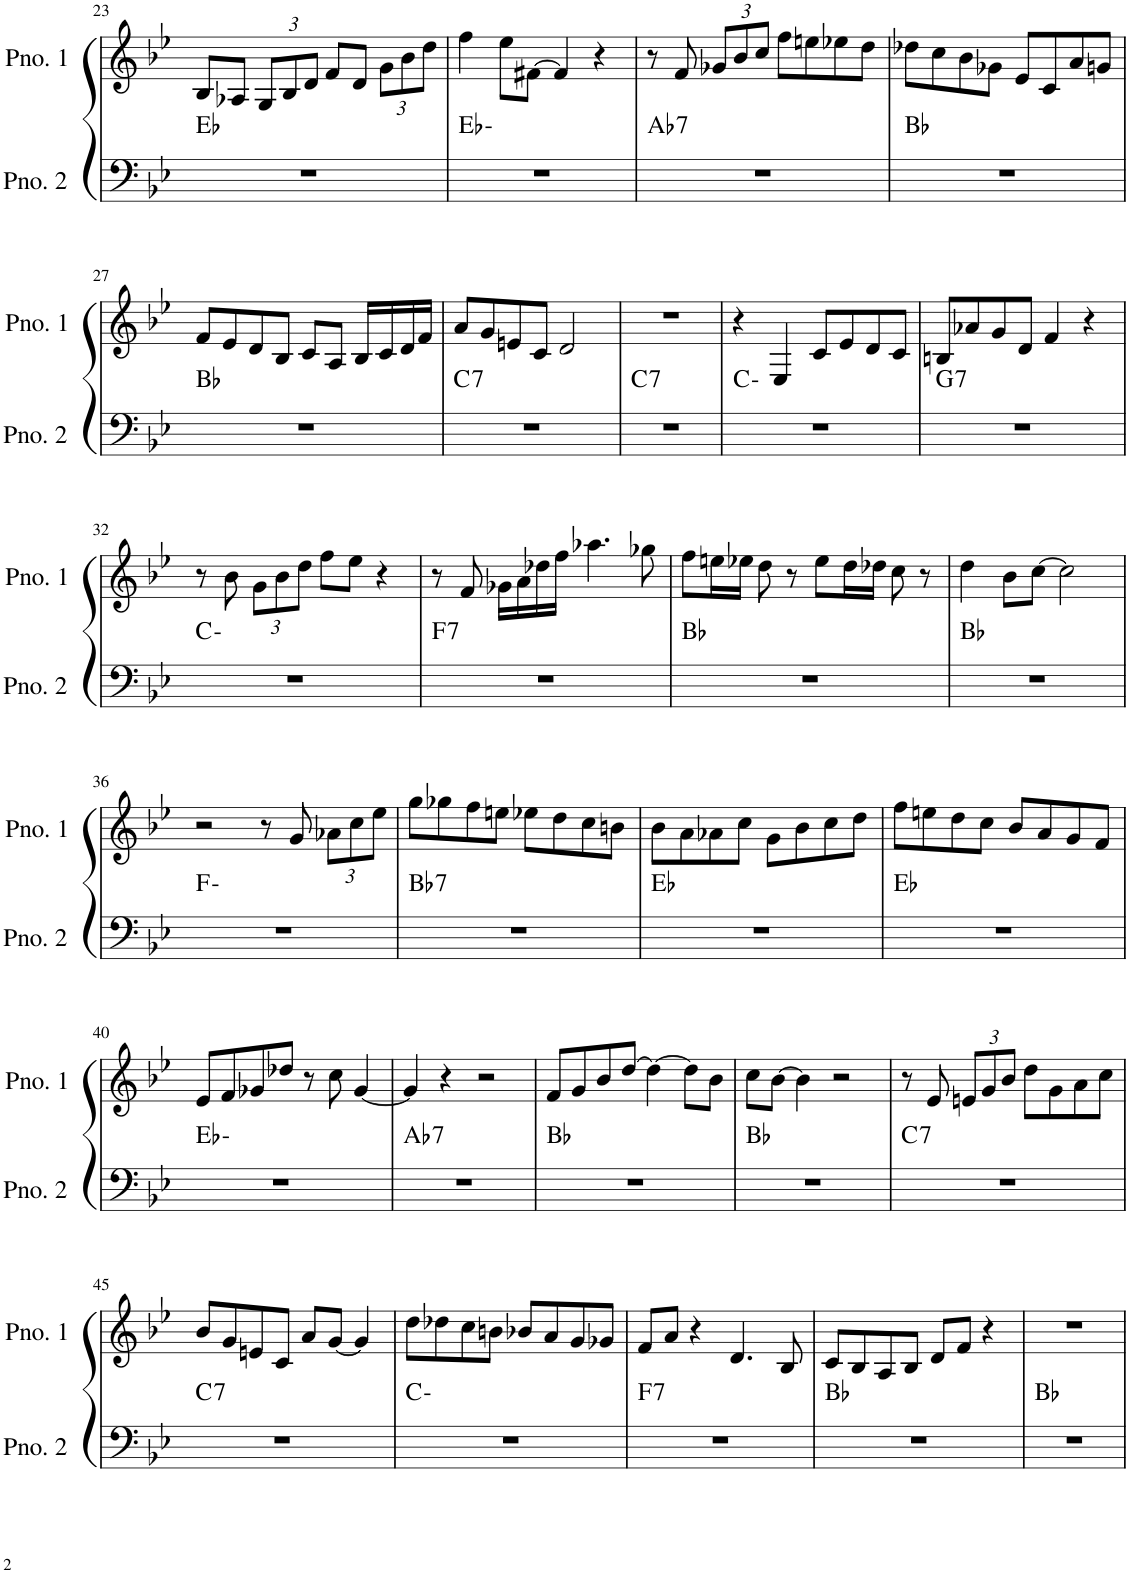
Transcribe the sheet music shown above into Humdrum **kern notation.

**kern	**harte	**kern
*part2	*part2	*part1
*staff2	*	*staff1
*I"ピアノ 2	*	*I"ピアノ 1
!!LO:PB:g=z
*clefF4	*	*clefG2
*k[b-e-]	*	*k[b-e-]
*M4/4	*	*M4/4
=23	=23	=23
1r	Eb:maj	8B-/L
.	.	8A-X/J
*	*	*Xbrackettup
.	.	12G/L
.	.	12B-/
.	.	12d/J
.	.	8f/L
.	.	8d/J
.	.	12g\L
.	.	12b-\
.	.	12dd\J
=24	=24	=24
1r	Eb:min	4ff\
.	.	8ee-\L
.	.	[8f#X\J
.	.	4f#/]
.	.	4r
=25	=25	=25
!	!LO:H:kt=7	!
1r	Ab:7	8r
.	.	8f/
.	.	12g-X/L
.	.	12b-/
.	.	12cc/J
.	.	8ff\L
.	.	8een\
.	.	8ee-X\
.	.	8dd\J
=26	=26	=26
1r	Bb:maj	8dd-X\L
.	.	8cc\
.	.	8b-\
.	.	8g-X\J
.	.	8e-/L
.	.	8c/
.	.	8a/
.	.	8gn/J
!!LO:LB:g=z
=27	=27	=27
1r	Bb:maj	8f/L
.	.	8e-/
.	.	8d/
.	.	8B-/J
.	.	8c/L
.	.	8A/J
.	.	16B-/LL
.	.	16c/
.	.	16d/
.	.	16f/JJ
=28	=28	=28
!	!LO:H:kt=7	!
1r	C:7	8a/L
.	.	8g/
.	.	8en/
.	.	8c/J
.	.	2d/
=29	=29	=29
!	!LO:H:kt=7	!
1r	C:7	1r
=30	=30	=30
1r	C:min	4r
.	.	4E-/
.	.	8c/L
.	.	8e-/
.	.	8d/
.	.	8c/J
=31	=31	=31
!	!LO:H:kt=7	!
1r	G:7	8Bn/L
.	.	8a-X/
.	.	8g/
.	.	8d/J
.	.	4f/
.	.	4r
!!LO:LB:g=z
=32	=32	=32
1r	C:min	8r
.	.	8b-\
.	.	12g\L
.	.	12b-\
.	.	12dd\J
.	.	8ff\L
.	.	8ee-\J
.	.	4r
=33	=33	=33
!	!LO:H:kt=7	!
1r	F:7	8r
.	.	8f/
.	.	16g-X\LL
.	.	16a\
.	.	16dd-X\
.	.	16ff\JJ
.	.	4.aa-X\
.	.	8gg-X\
=34	=34	=34
1r	Bb:maj	8ff\L
.	.	16een\L
.	.	16ee-X\JJ
.	.	8dd\
.	.	8r
.	.	8ee-\L
.	.	16dd\L
.	.	16dd-X\JJ
.	.	8cc\
.	.	8r
=35	=35	=35
1r	Bb:maj	4dd\
.	.	8b-\L
.	.	[8cc\J
.	.	2cc\]
!!LO:LB:g=z
=36	=36	=36
1r	F:min	2r
.	.	8r
.	.	8g/
.	.	12a-X\L
.	.	12cc\
.	.	12ee-\J
=37	=37	=37
!	!LO:H:kt=7	!
1r	Bb:7	8gg\L
.	.	8gg-X\
.	.	8ff\
.	.	8een\J
.	.	8ee-X\L
.	.	8dd\
.	.	8cc\
.	.	8bn\J
=38	=38	=38
1r	Eb:maj	8b-\L
.	.	8a\
.	.	8a-X\
.	.	8cc\J
.	.	8g\L
.	.	8b-\
.	.	8cc\
.	.	8dd\J
=39	=39	=39
1r	Eb:maj	8ff\L
.	.	8een\
.	.	8dd\
.	.	8cc\J
.	.	8b-/L
.	.	8a/
.	.	8g/
.	.	8f/J
!!LO:LB:g=z
=40	=40	=40
1r	Eb:min	8e-/L
.	.	8f/
.	.	8g-X/
.	.	8dd-X/J
.	.	8r
.	.	8cc\
.	.	[4g-/
=41	=41	=41
!	!LO:H:kt=7	!
1r	Ab:7	4g-/]
.	.	4r
.	.	2r
=42	=42	=42
1r	Bb:maj	8f/L
.	.	8g/
.	.	8b-/
.	.	[8dd/J
.	.	4dd\_
.	.	8dd\L]
.	.	8b-\J
=43	=43	=43
1r	Bb:maj	8cc\L
.	.	[8b-\J
.	.	4b-\]
.	.	2r
=44	=44	=44
!	!LO:H:kt=7	!
1r	C:7	8r
.	.	8e-/
.	.	12en/L
.	.	12g/
.	.	12b-/J
.	.	8dd\L
.	.	8g\
.	.	8a\
.	.	8cc\J
!!LO:LB:g=z
=45	=45	=45
!	!LO:H:kt=7	!
1r	C:7	8b-/L
.	.	8g/
.	.	8en/
.	.	8c/J
.	.	8a/L
.	.	[8g/J
.	.	4g/]
=46	=46	=46
1r	C:min	8dd\L
.	.	8dd-X\
.	.	8cc\
.	.	8bn\J
.	.	8b-X/L
.	.	8a/
.	.	8g/
.	.	8g-X/J
=47	=47	=47
!	!LO:H:kt=7	!
1r	F:7	8f/L
.	.	8a/J
.	.	4r
.	.	4.d/
.	.	8B-/
=48	=48	=48
1r	Bb:maj	8c/L
.	.	8B-/
.	.	8A/
.	.	8B-/J
.	.	8d/L
.	.	8f/J
.	.	4r
=49	=49	=49
1r	Bb:maj	1r
=	=	=
*-	*-	*-
